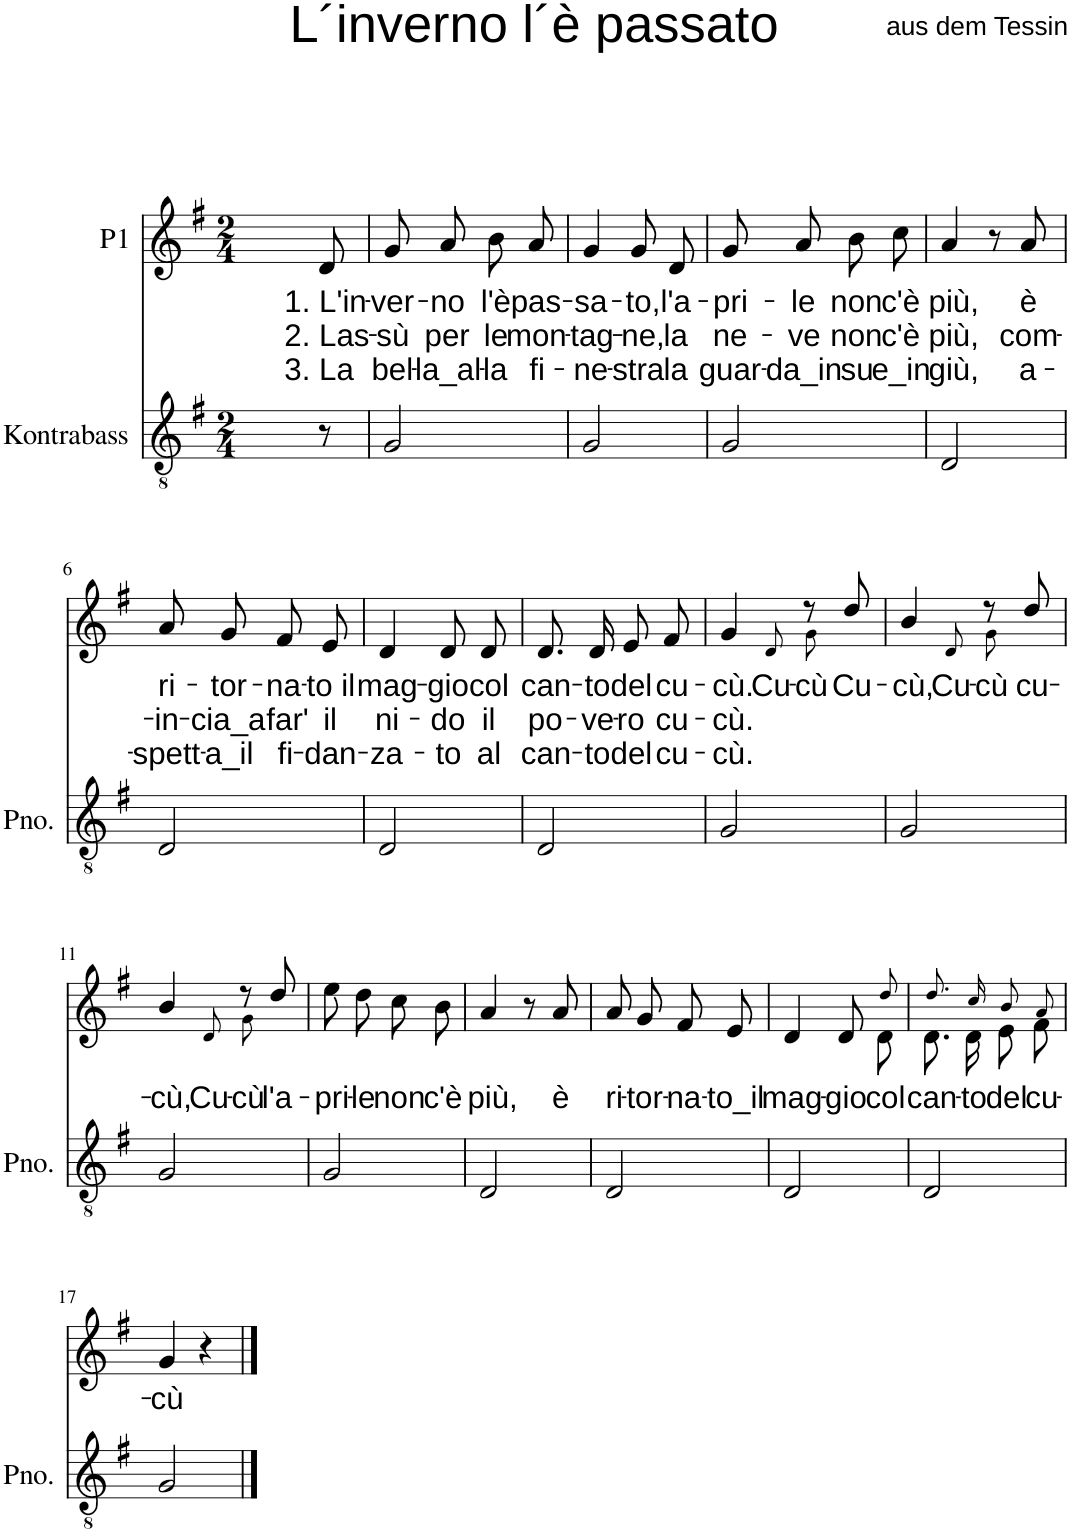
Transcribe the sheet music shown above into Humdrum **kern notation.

**kern	**kern	**text	**text	**text
*part2	*part1	*part1	*part1	*part1
*staff2	*staff1	*staff1	*staff1	*staff1
*I"Kontrabass	*I"P1	*	*	*
*clefGv2	*clefG2	*	*	*
*k[f#]	*k[f#]	*	*	*
*G:	*G:	*	*	*
*M2/4	*M2/4	*	*	*
=1	=1	=1	=1	=1
4.ryy	4.ryy	.	.	.
!	!	!LO:LY:b	!LO:LY:b	!LO:LY:b
8r	8d/	1. L'in-	2. Las-	3. La
=2	=2	=2	=2	=2
!	!	!LO:LY:b	!LO:LY:b	!LO:LY:b
2G/	8g/L	-ver-	-sù	bel-
!	!	!LO:LY:b	!LO:LY:b	!LO:LY:b
.	8a/J	-no	per	-la_al-
!	!	!LO:LY:b	!LO:LY:b	!LO:LY:b
.	8b/L	l'è	le	-la
!	!	!LO:LY:b	!LO:LY:b	!LO:LY:b
.	8a/J	pas-	mon-	fi-
=3	=3	=3	=3	=3
!	!	!LO:LY:b	!LO:LY:b	!LO:LY:b
2G/	4g/	-sa-	-tag-	-ne-
!	!	!LO:LY:b	!LO:LY:b	!LO:LY:b
.	8g/L	-to,	-ne,	-stra
!	!	!LO:LY:b	!LO:LY:b	!LO:LY:b
.	8d/J	l'a-	la	la
=4	=4	=4	=4	=4
!	!	!LO:LY:b	!LO:LY:b	!LO:LY:b
2G/	8g/L	-pri-	ne-	guar-
!	!	!LO:LY:b	!LO:LY:b	!LO:LY:b
.	8a/J	-le	-ve	-da_in
!	!	!LO:LY:b	!LO:LY:b	!LO:LY:b
.	8b\L	non	non	su
!	!	!LO:LY:b	!LO:LY:b	!LO:LY:b
.	8cc\J	c'è	c'è	e_in
=5	=5	=5	=5	=5
!	!	!LO:LY:b	!LO:LY:b	!LO:LY:b
2D/	4a/	più,	più,	giù,
.	8r	.	.	.
!	!	!LO:LY:b	!LO:LY:b	!LO:LY:b
.	8a/	è	com-	a-
!!LO:LB:g=z
=6	=6	=6	=6	=6
!	!	!LO:LY:b	!LO:LY:b	!LO:LY:b
2D/	8a/L	ri-	-in-	-spett-
!	!	!LO:LY:b	!LO:LY:b	!LO:LY:b
.	8g/J	-tor-	-cia_a	-a_il
!	!	!LO:LY:b	!LO:LY:b	!LO:LY:b
.	8f#/L	-na-	far'	fi-
!	!	!LO:LY:b	!LO:LY:b	!LO:LY:b
.	8e/J	-to il	il	-dan-
=7	=7	=7	=7	=7
!	!	!LO:LY:b	!LO:LY:b	!LO:LY:b
2D/	4d/	mag-	ni-	-za-
!	!	!LO:LY:b	!LO:LY:b	!LO:LY:b
.	8d/L	-gio	-do	-to
!	!	!LO:LY:b	!LO:LY:b	!LO:LY:b
.	8d/J	col	il	al
=8	=8	=8	=8	=8
!	!	!LO:LY:b	!LO:LY:b	!LO:LY:b
2D/	8.d/L	can-	po-	can-
!	!	!LO:LY:b	!LO:LY:b	!LO:LY:b
.	16d/Jk	-to	-ve-	-to
!	!	!LO:LY:b	!LO:LY:b	!LO:LY:b
.	8e/L	del	-ro	del
!	!	!LO:LY:b	!LO:LY:b	!LO:LY:b
.	8f#/J	cu-	cu-	cu-
=9	=9	=9	=9	=9
!	!	!LO:LY:b	!LO:LY:b	!LO:LY:b
*	*^	*	*	*
2G/	4g/	8ryy	-cù.	-cù.	-cù.
!	!	!	!LO:LY:b	!	!
.	.	8d!/L	Cu-	.	.
!	!	!	!LO:LY:b	!	!
.	8r	8g!/J	-cù	.	.
!	!	!	!LO:LY:b	!	!
.	8dd/	8ryy	Cu-	.	.
=10	=10	=10	=10	=10	=10
!	!	!	!LO:LY:b	!	!
2G/	4b/	8ryy	-cù,	.	.
!	!	!	!LO:LY:b	!	!
.	.	8d!/L	Cu-	.	.
!	!	!	!LO:LY:b	!	!
.	8r	8g!/J	-cù	.	.
!	!	!	!LO:LY:b	!	!
.	8dd/	8ryy	cu-	.	.
!!LO:LB:g=z	!!
=11	=11	=11	=11	=11	=11
!	!	!	!LO:LY:b	!	!
2G/	4b/	8ryy	-cù,	.	.
!	!	!	!LO:LY:b	!	!
.	.	8d!/L	Cu-	.	.
!	!	!	!LO:LY:b	!	!
.	8r	8g!/J	-cù	.	.
!	!	!	!LO:LY:b	!	!
.	8dd/	8ryy	l'a-	.	.
=12	=12	=12	=12	=12	=12
!	!	!	!LO:LY:b	!	!
*	*v	*v	*	*	*
2G/	8ee\L	-pri-	.	.
!	!	!LO:LY:b	!	!
.	8dd\J	-le	.	.
!	!	!LO:LY:b	!	!
.	8cc\L	non	.	.
!	!	!LO:LY:b	!	!
.	8b\J	c'è	.	.
=13	=13	=13	=13	=13
!	!	!LO:LY:b	!	!
2D/	4a/	più,	.	.
.	8r	.	.	.
!	!	!LO:LY:b	!	!
.	8a/	è	.	.
=14	=14	=14	=14	=14
!	!	!LO:LY:b	!	!
2D/	8a/L	ri-	.	.
!	!	!LO:LY:b	!	!
.	8g/J	-tor-	.	.
!	!	!LO:LY:b	!	!
.	8f#/L	-na-	.	.
!	!	!LO:LY:b	!	!
.	8e/J	-to_il	.	.
=15	=15	=15	=15	=15
!	!	!LO:LY:b	!	!
*	*^	*	*	*
2D/	4d/	4ryy	mag-	.	.
!	!	!	!LO:LY:b	!	!
.	8d/L	8ryy	-gio	.	.
!	!	!	!LO:LY:b	!	!
.	8dd!/J	8d\	col	.	.
=16	=16	=16	=16	=16	=16
!	!	!	!LO:LY:b	!	!
2D/	8.dd!/L	8.d\L	can-	.	.
!	!	!	!LO:LY:b	!	!
.	16cc!/Jk	16d\Jk	-to	.	.
!	!	!	!LO:LY:b	!	!
.	8b!/L	8e\L	del	.	.
!	!	!	!LO:LY:b	!	!
.	8a!/J	8f#\J	cu-	.	.
!!LO:LB:g=z
=17	=17	=17	=17	=17	=17
!	!	!	!LO:LY:b	!	!
*	*v	*v	*	*	*
2G/	4g/	-cù	.	.
.	4r	.	.	.
==	==	==	==	==
*-	*-	*-	*-	*-
